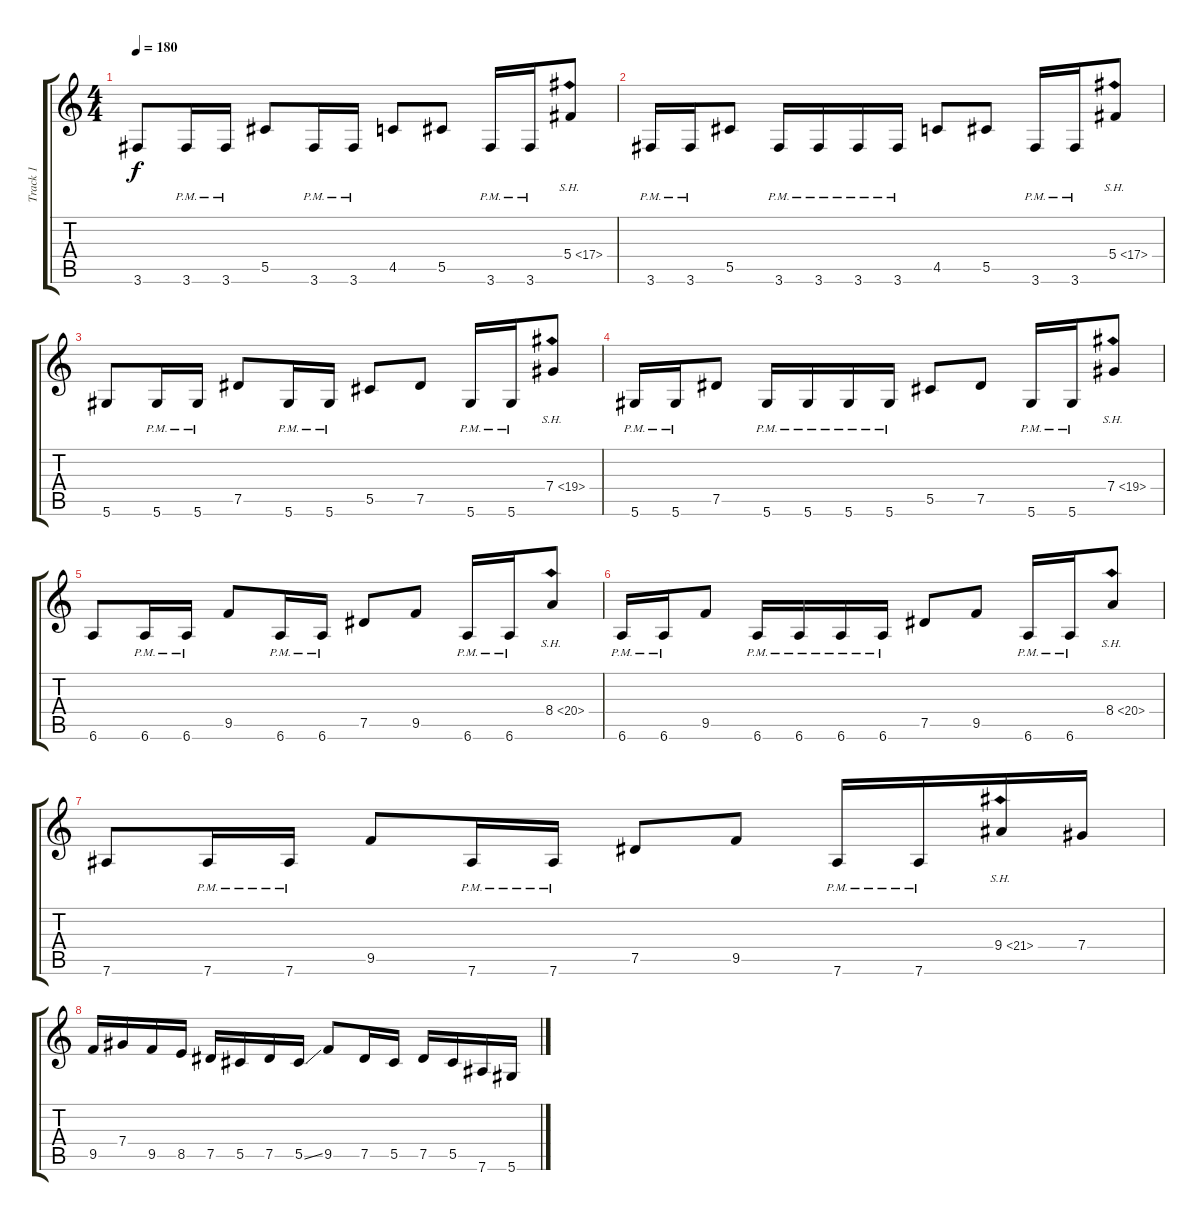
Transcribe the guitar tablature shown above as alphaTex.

\track ("Track 1" "Track 1") {instrument distortionguitar}
\staff {score tabs}
\tuning (Eb4 Bb3 Gb3 Db3 Ab2 Eb2) {hide}
\ts (4 4)
\tempo 180
\clef g2
\ks c
3.6.8{dy f instrument distortionguitar} 3.6{pm}.16 3.6{pm}.16 5.5.8 3.6{pm}.16 3.6{pm}.16 4.5.8 5.5.8 3.6{pm}.16 3.6{pm}.16 5.4{sh 12}.8 |
3.6{pm}.16 3.6{pm}.16 5.5.8 3.6{pm}.16 3.6{pm}.16 3.6{pm}.16 3.6{pm}.16 4.5.8 5.5.8 3.6{pm}.16 3.6{pm}.16 5.4{sh 12}.8 |
5.6.8 5.6{pm}.16 5.6{pm}.16 7.5.8 5.6{pm}.16 5.6{pm}.16 5.5.8 7.5.8 5.6{pm}.16 5.6{pm}.16 7.4{sh 12}.8 |
5.6{pm}.16 5.6{pm}.16 7.5.8 5.6{pm}.16 5.6{pm}.16 5.6{pm}.16 5.6{pm}.16 5.5.8 7.5.8 5.6{pm}.16 5.6{pm}.16 7.4{sh 12}.8 |
6.6.8 6.6{pm}.16 6.6{pm}.16 9.5.8 6.6{pm}.16 6.6{pm}.16 7.5.8 9.5.8 6.6{pm}.16 6.6{pm}.16 8.4{sh 12}.8 |
6.6{pm}.16 6.6{pm}.16 9.5.8 6.6{pm}.16 6.6{pm}.16 6.6{pm}.16 6.6{pm}.16 7.5.8 9.5.8 6.6{pm}.16 6.6{pm}.16 8.4{sh 12}.8 |
7.6.8 7.6{pm}.16 7.6{pm}.16 9.5.8 7.6{pm}.16 7.6{pm}.16 7.5.8 9.5.8 7.6{pm}.16 7.6{pm}.16 9.4{sh 12}.16 7.4.16 |
9.5.16 7.4.16 9.5.16 8.5.16 7.5.16 5.5.16 7.5.16 5.5{ss}.16 9.5.8 7.5.16 5.5.16 7.5.16 5.5.16 7.6.16 5.6.16
